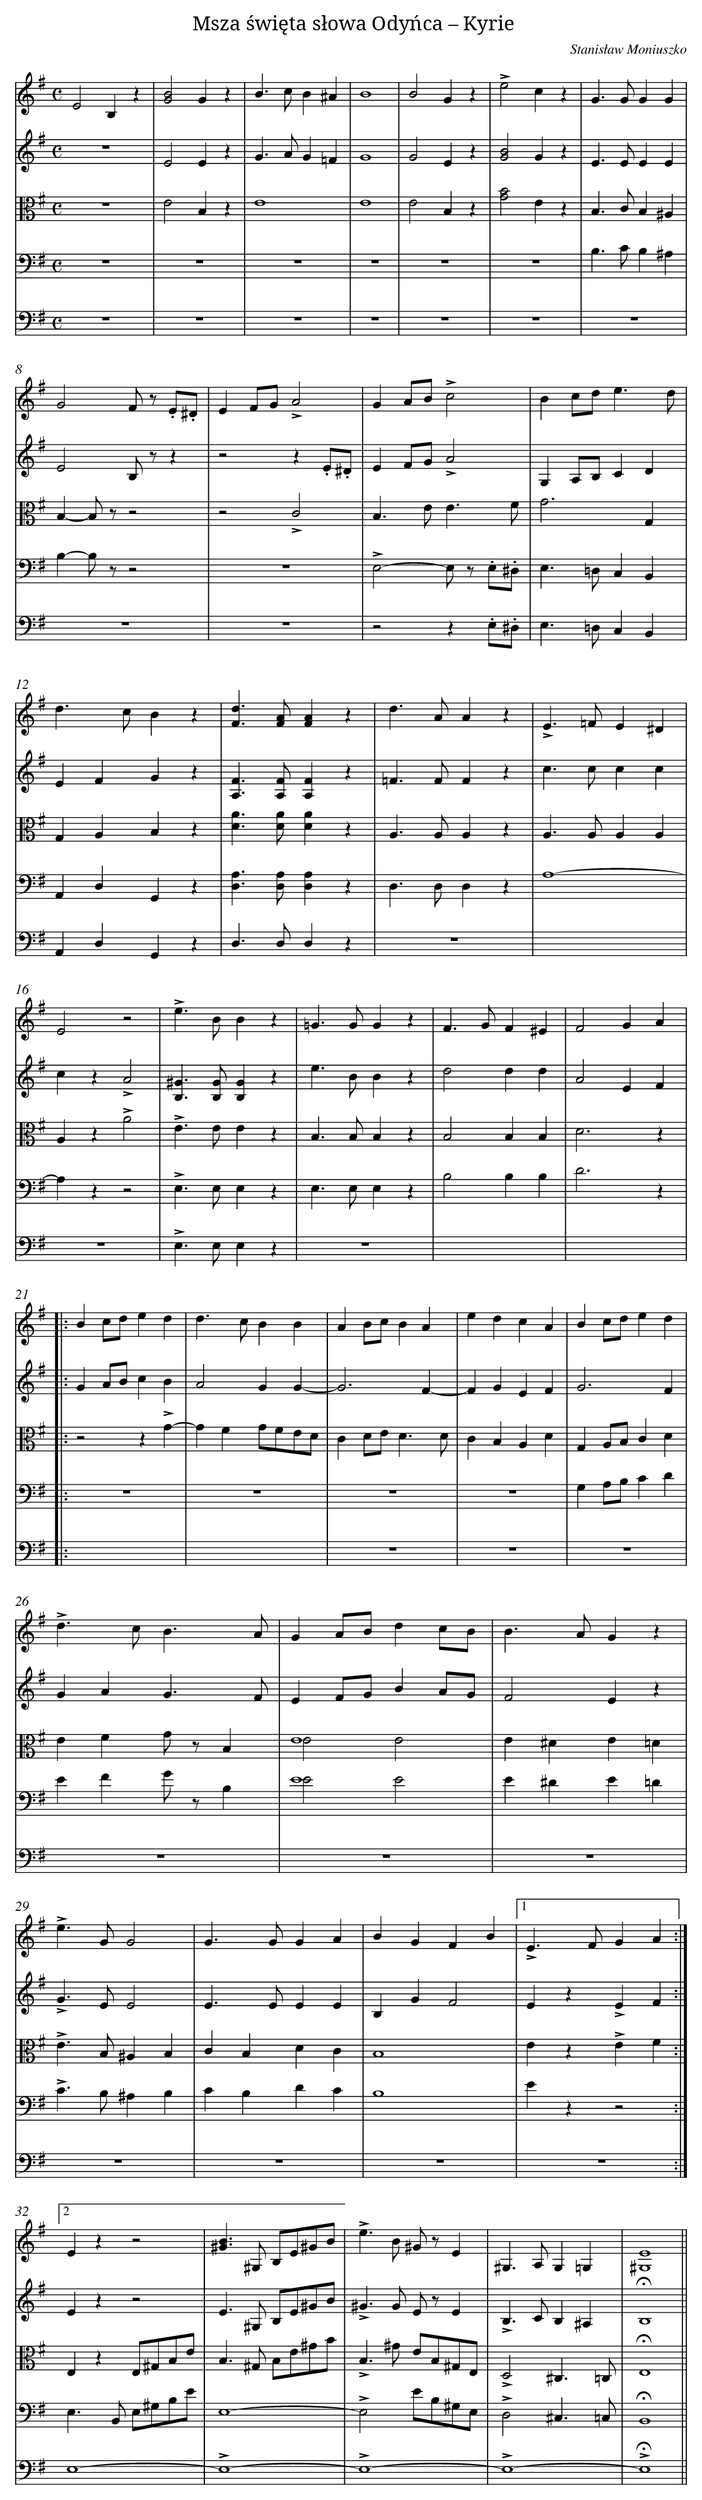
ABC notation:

X:1
T: Msza święta słowa Odyńca – Kyrie
C: Stanisław Moniuszko
L: 1/4
M: C
V: 1 clef=treble
V: 2 clef=treble
V: 3 clef=alto
V: 4 clef=bass
V: 5 clef=bass
V: 6 clef=treble
V: 7 clef=bass
K: G
[V:1] E2B,z |
[V:2] z4 |
[V:3] z4 |
[V:4] z4 |
[V:5] z4 |
[V:6] x4 |
[V:7] x4 |
[V:1] [B2G2]Gz |
[V:2] E2Ez |
[V:3] E2B,z |
[V:4] z4 |
[V:5] z4 |
[V:6] x4 |
[V:7] x4 |
[V:1] B>cB^A |
[V:2] G>AG=F |
[V:3] E4 |
[V:4] z4 |
[V:5] z4 |
[V:6] x4 |
[V:7] x4 |
[V:1] B4 |
[V:2] G4 |
[V:3] E4 |
[V:4] z4 |
[V:5] z4 |
[V:6] x4 |
[V:7] x4 |
[V:1] B2Gz |
[V:2] G2Ez |
[V:3] E2B,z |
[V:4] z4 |
[V:5] z4 |
[V:6] x4 |
[V:7] x4 |
[V:1] !accent!e2cz |
[V:2] [B2G2]Gz |
[V:3] [B2G2]Ez |
[V:4] z4 |
[V:5] z4 |
[V:6] x4 |
[V:7] x4 |
[V:1] G>GGG |
[V:2] E>EEE |
[V:3] B,>CB,^A, |
[V:4] B,>CB,^A, |
[V:5] z4 |
[V:6] x4 |
[V:7] x4 |
[V:1] G2F/ z/ .E/.^D/ |
[V:2] E2B,/ z/z |
[V:3] B,-B,/ z/z2 |
[V:4] B,-B,/ z/z2 |
[V:5] z4 |
[V:6] x4 |
[V:7] x4 |
[V:1] EF/G/!accent!A2 |
[V:2] z2z.E/.^D/ |
[V:3] z2!accent!C2 |
[V:4] z4 |
[V:5] z4 |
[V:6] x4 |
[V:7] x4 |
[V:1] GA/B/!accent!c2 |
[V:2] EF/G/!accent!A2 |
[V:3] B,>EE3/F/ |
[V:4] !accent!E,2-E,/ z/ .E,/.^D,/ |
[V:5] z2z.E,/.^D,/ |
[V:6] x4 |
[V:7] x4 |
[V:1] Bc/d<ed/ |
[V:2] G,A,/B,/CD |
[V:3] G3G, |
[V:4] E,>=D,C,B,, |
[V:5] E,>=D,C,B,, |
[V:6] x4 |
[V:7] x4 |
[V:1] d>cBz |
[V:2] EFGz |
[V:3] G,A,B,z |
[V:4] A,,D,G,,z |
[V:5] A,,D,G,,z |
[V:6] x4 |
[V:7] x4 |
[V:1] [dF]>[AF][AF]z |
[V:2] [FA,]>[FA,][FA,]z |
[V:3] [AD]>[AD][AD]z |
[V:4] [A,D,]>[A,D,][A,D,]z |
[V:5] D,>D,D,z |
[V:6] x4 |
[V:7] x4 |
[V:1] d>AAz |
[V:2] =F>FFz |
[V:3] A,>A,A,z |
[V:4] D,>D,D,z |
[V:5] z4 |
[V:6] x4 |
[V:7] x4 |
[V:1] !accent!E>=FE^D |
[V:2] c>ccc |
[V:3] A,>A,A,A, |
[V:4] A,4- |
[V:5] x4 |
[V:6] x4 |
[V:7] x4 |
[V:1] E2z2 |
[V:2] cz!accent!A2 |
[V:3] A,z!accent!A2 |
[V:4] A,zz2 |
[V:5] z4 |
[V:6] x4 |
[V:7] x4 |
[V:1] !accent!e>BBz |
[V:2] [^GB,]>[GB,][GB,]z |
[V:3] !accent!E>EEz |
[V:4] !accent!E,>E,E,z |
[V:5] !accent!E,>E,E,z |
[V:6] x4 |
[V:7] x4 |
[V:1] =G>GGz |
[V:2] e>BBz |
[V:3] B,>B,B,z |
[V:4] E,>E,E,z |
[V:5] z4 |
[V:6] x4 |
[V:7] x4 |
[V:1] F>GF^E |
[V:2] d2dd |
[V:3] B,2B,B, |
[V:4] B,2B,B, |
[V:5] x4 |
[V:6] x4 |
[V:7] x4 |
[V:1] F2GA ]|:
[V:2] A2EF ]|:
[V:3] D3z ]|:
[V:4] D3z ]|:
[V:5] x4 ]|:
[V:6] x4 ]|:
[V:7] x4 ]|:
[V:1] Bc/d/ed |
[V:2] GA/B/cB |
[V:3] z2z!accent!G- |
[V:4] z4 |
[V:5] x4 |
[V:6] x4 |
[V:7] x4 |
[V:1] d>cBB |
[V:2] A2GG- |
[V:3] GFG/F/E/D/ |
[V:4] z4 |
[V:5] x4 |
[V:6] x4 |
[V:7] x4 |
[V:1] AB/c/BA |
[V:2] G3F- |
[V:3] CD/E<DD/ |
[V:4] z4 |
[V:5] z4 |
[V:6] x4 |
[V:7] x4 |
[V:1] edcA |
[V:2] FGEF |
[V:3] CB,A,D |
[V:4] z4 |
[V:5] z4 |
[V:6] x4 |
[V:7] x4 |
[V:1] Bc/d/ed |
[V:2] G3F |
[V:3] G,A,/B,/CD |
[V:4] G,A,/B,/CD |
[V:5] z4 |
[V:6] x4 |
[V:7] x4 |
[V:1] !accent!d>cB3/A/ |
[V:2] GAG3/F/ |
[V:3] EFG/ z/B, |
[V:4] EFG/ z/B, |
[V:5] z4 |
[V:6] x4 |
[V:7] x4 |
[V:1] GA/B/dc/B/ |
[V:2] EF/G/BA/G/ |
[V:3] E4 & E2E2 |
[V:4] E4 & E2E2 |
[V:5] z4 |
[V:6] x4 |
[V:7] x4 |
[V:1] B>AGz |
[V:2] F2Ez |
[V:3] E^DE=D |
[V:4] E^DE=D |
[V:5] z4 |
[V:6] x4 |
[V:7] x4 |
[V:1] !accent!e>GG2 |
[V:2] !accent!G>EE2 |
[V:3] !accent!E>B,^A,B, |
[V:4] !accent!C>B,^A,B, |
[V:5] z4 |
[V:6] x4 |
[V:7] x4 |
[V:1] G>GGA |
[V:2] E>EEE |
[V:3] CB,DC |
[V:4] CB,DC |
[V:5] z4 |
[V:6] x4 |
[V:7] x4 |
[V:1] BGFB |[1
[V:2] B,GF2 |
[V:3] B,4 |
[V:4] B,4 |
[V:5] z4 |
[V:6] x4 |
[V:7] x4 |
[V:1] !accent!E>FGA :|][2
[V:2] Ez!accent!EF :|]
[V:3] Ez!accent!EF :|]
[V:4] Ezz2 :|]
[V:5] z4 :|]
[V:6] x4 :|]
[V:7] x4 :|]
[V:1] Ezz2 |
[V:2] Ezz2 |
[V:3] E,zE,/^G,/B,/E/ |
[V:4] E,>B,, E,/^G,/B,/E/ |
[V:5] E,4- |
[V:6] x4 |
[V:7] x4 |
[V:1] [B^G]>^G, B,/E/^G/B/ |
[V:2] E>^G, B,/E/^G/B/ |
[V:3] B,>^G, B,/E/^G/B/ |
[V:4] E,4- |
[V:5] !accent!E,4- |
[V:6] x4 |
[V:7] x4 |
[V:1] !accent!e>B ^G/ z/E |
[V:2] !accent!^G>G E/ z/E |
[V:3] !accent!B,>^G E/B,/^G,/E,/ |
[V:4] !accent!E,2E/B,/^G,/E,/ |
[V:5] !accent!E,4- |
[V:6] x4 |
[V:7] x4 |
[V:1] ^G,>A,G,=G, |
[V:2] !accent!B,>CB,^A, |
[V:3] !accent!D,2^C,3/=C,/ |
[V:4] !accent!D,2^C,3/=C,/ |
[V:5] !accent!E,4- |
[V:6] x4 |
[V:7] x4 |
[V:1] [E4^G,4] ||
[V:2] !fermata!B,4 ||
[V:3] !fermata!E,4 ||
[V:4] !fermata!B,,4 ||
[V:5] !accent!!fermata!E,4 ||
[V:6] x4 ||
[V:7] x4 ||
